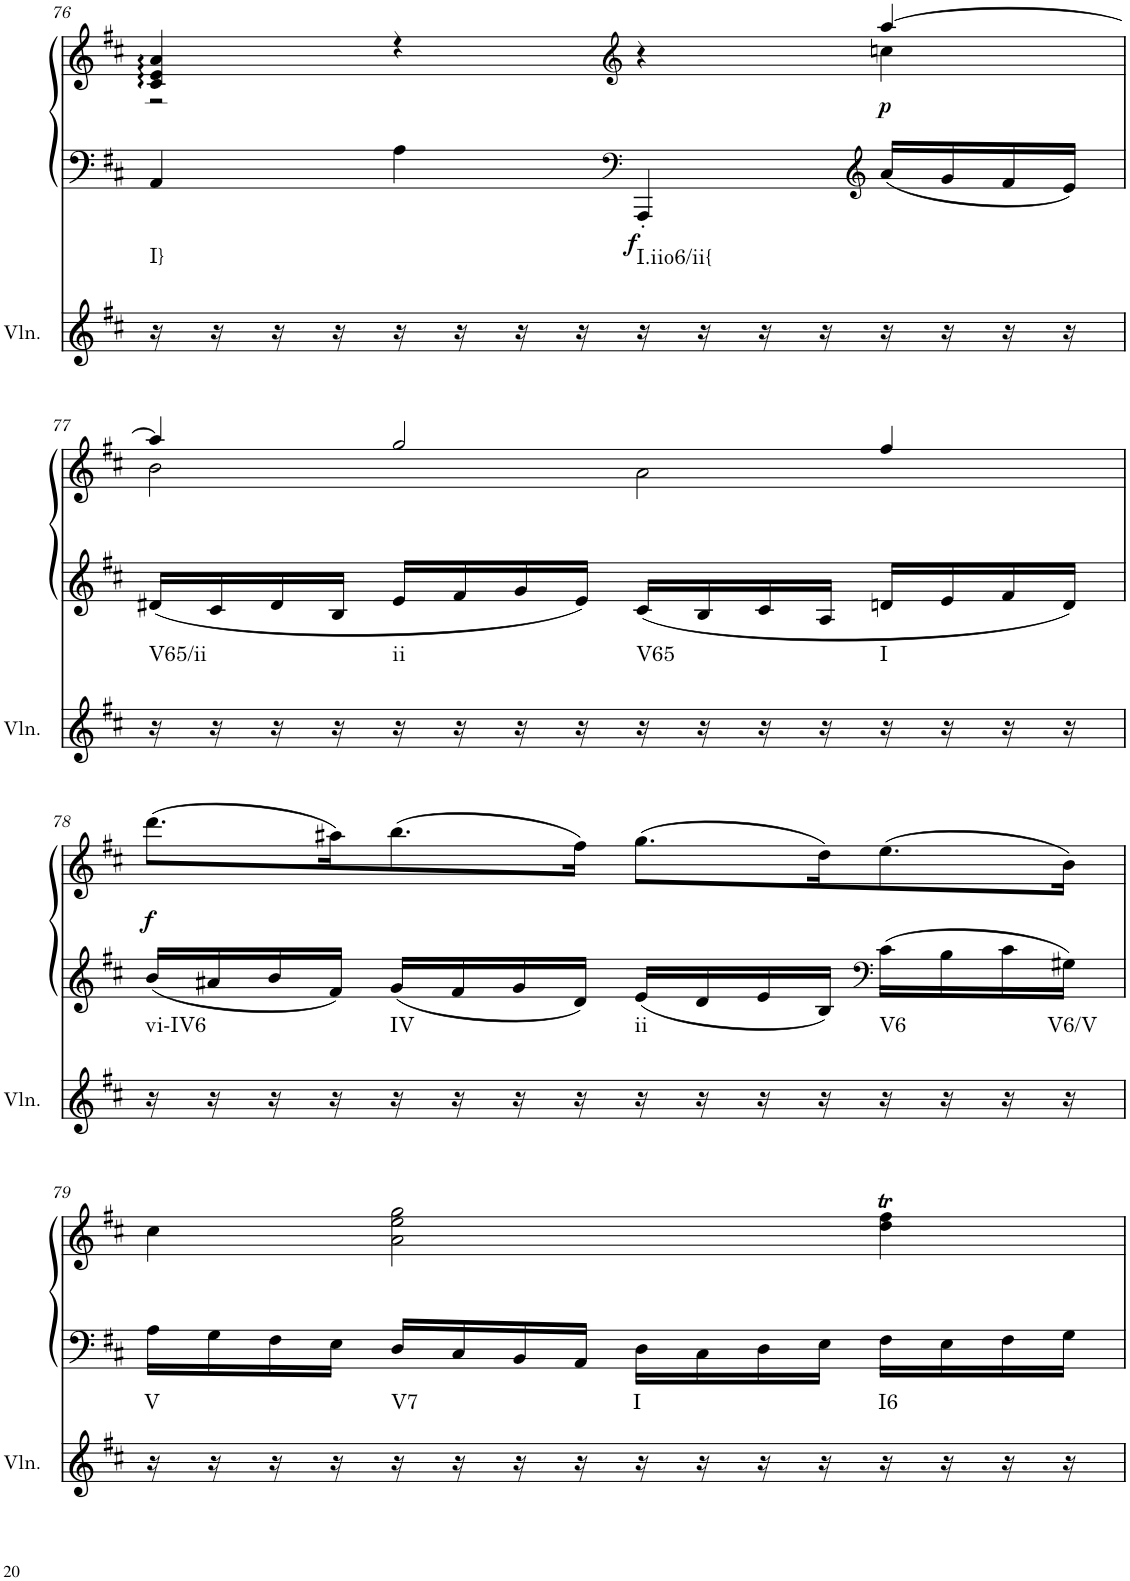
**kern	**harte	**kern	**kern	**dynam
*part2	*part2	*part1	*part1	*part1
*staff3	*	*staff2	*staff1	*staff1/2
*I"Violin	*	*I"unbenannt2	*	*
*I'Vln.	*	*	*	*
!!LO:PB:g=z
*clefG2	*	*clefF4	*clefG2	*
*k[f#c#]	*	*k[f#c#]	*k[f#c#]	*
*M2/2	*	*M2/2	*M2/2	*
*met(c|)	*	*met(c|)	*met(c|)	*
=76	=76	=76	=76	=76
*	*	*	*^	*
!	!LO:H:kt=I}	!	!	!	!
16r	N	4AA/	4c#/ 4e/ 4a/	2r	.
16r	.	.	.	.	.
16r	.	.	.	.	.
16r	.	.	.	.	.
16r	.	4A\	4r	.	.
16r	.	.	.	.	.
16r	.	.	.	.	.
16r	.	.	.	.	.
*	*	*clefF4	*clefG2	*	*
!	!LO:H:kt=I.iio6/ii{	!	!	!	!LO:DY:b=2
16r	N	4AAA'/	4r	4ryy	f
16r	.	.	.	.	.
16r	.	.	.	.	.
16r	.	.	.	.	.
*	*	*clefG2	*	*	*
!	!	!	!	!	!LO:DY:b
16r	.	16a/LL	[4aa/	4ccn\	p
16r	.	16g/	.	.	.
16r	.	16f#/	.	.	.
16r	.	16e/JJ	.	.	.
!!LO:LB:g=z	!!
=77	=77	=77	=77	=77	=77
!	!LO:H:kt=V65/ii	!	!	!	!
16r	N	16d#X/LL	4aa/]	2b\	.
16r	.	16c#/	.	.	.
16r	.	16d#/	.	.	.
16r	.	16B/JJ	.	.	.
!	!LO:H:kt=ii	!	!	!	!
16r	N	16e/LL	2gg/	.	.
16r	.	16f#/	.	.	.
16r	.	16g/	.	.	.
16r	.	16e/JJ	.	.	.
!	!LO:H:kt=V65	!	!	!	!
16r	N	16c#/LL	.	2a\	.
16r	.	16B/	.	.	.
16r	.	16c#/	.	.	.
16r	.	16A/JJ	.	.	.
!	!LO:H:kt=I	!	!	!	!
16r	N	16dn/LL	4ff#/	.	.
16r	.	16e/	.	.	.
16r	.	16f#/	.	.	.
16r	.	16d/JJ	.	.	.
*	*	*	*v	*v	*
!!LO:LB:g=z
=78	=78	=78	=78	=78
!	!LO:H:kt=vi-IV6	!	!	!LO:DY:b
16r	N	16b/LL	(8.ddd\L	f
16r	.	16a#X/	.	.
16r	.	16b/	.	.
16r	.	16f#/JJ	16aa#X\K)	.
!	!LO:H:kt=IV	!	!	!
16r	N	16g/LL	(8.bb\	.
16r	.	16f#/	.	.
16r	.	16g/	.	.
16r	.	16d/JJ	16ff#\Jk)	.
!	!LO:H:kt=ii	!	!	!
16r	N	16e/LL	(8.gg\L	.
16r	.	16d/	.	.
16r	.	16e/	.	.
16r	.	16B/JJ	16dd\K)	.
*	*	*clefF4	*	*
!	!LO:H:kt=V6	!	!	!
16r	N	16c#\LL	(8.ee\	.
16r	.	16B\	.	.
16r	.	16c#\	.	.
!	!LO:H:kt=V6/V	!	!	!
16r	N	16G#X\JJ	16b\Jk)	.
!!LO:LB:g=z
=79	=79	=79	=79	=79
!	!LO:H:kt=V	!	!	!
16r	N	16A\LL	4cc#\	.
16r	.	16G\	.	.
16r	.	16F#\	.	.
16r	.	16E\JJ	.	.
!	!LO:H:kt=V7	!	!	!
16r	N	16D/LL	2a\ 2ee\ 2gg\	.
16r	.	16C#/	.	.
16r	.	16BB/	.	.
16r	.	16AA/JJ	.	.
!	!LO:H:kt=I	!	!	!
16r	N	16D\LL	.	.
16r	.	16C#\	.	.
16r	.	16D\	.	.
16r	.	16E\JJ	.	.
!	!LO:H:kt=I6	!	!	!
16r	N	16F#\LL	4dd\T 4ff#\T	.
16r	.	16E\	.	.
16r	.	16F#\	.	.
16r	.	16G\JJ	.	.
=	=	=	=	=
*-	*-	*-	*-	*-
